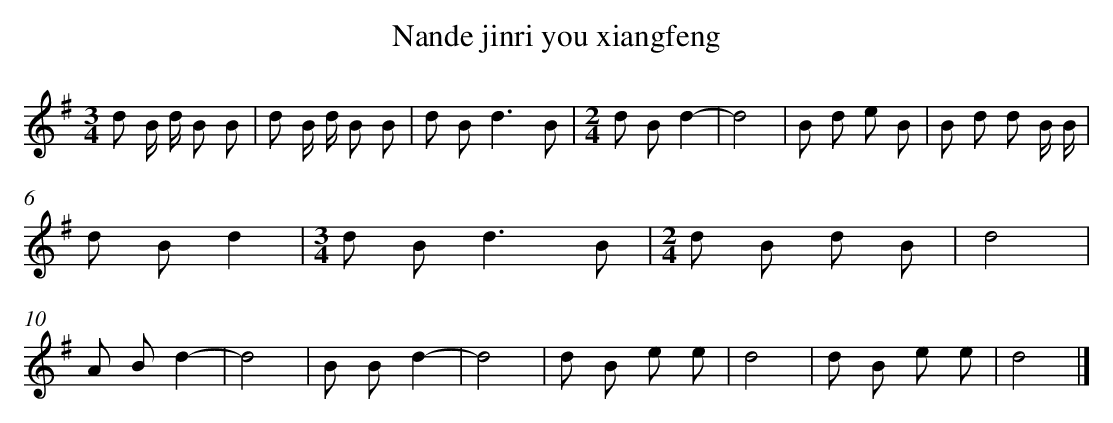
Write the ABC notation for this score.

X:1
T: Nande jinri you xiangfeng
L: 1/8
M: 3/4
K: G
d B/ d/ B B [I:setbarnb 1]|
d B/ d/ B B |
d B2<d2B |
[M:2/4]d Bd2- |
d4 |
B d e B |
B d d B/ B/ |
d Bd2 |
[M:3/4]d B2<d2B |
[M:2/4]d B d B |
d4 |
A Bd2- |
d4 |
B Bd2- |
d4 |
d B e e |
d4 |
d B e e |
d4 |]
